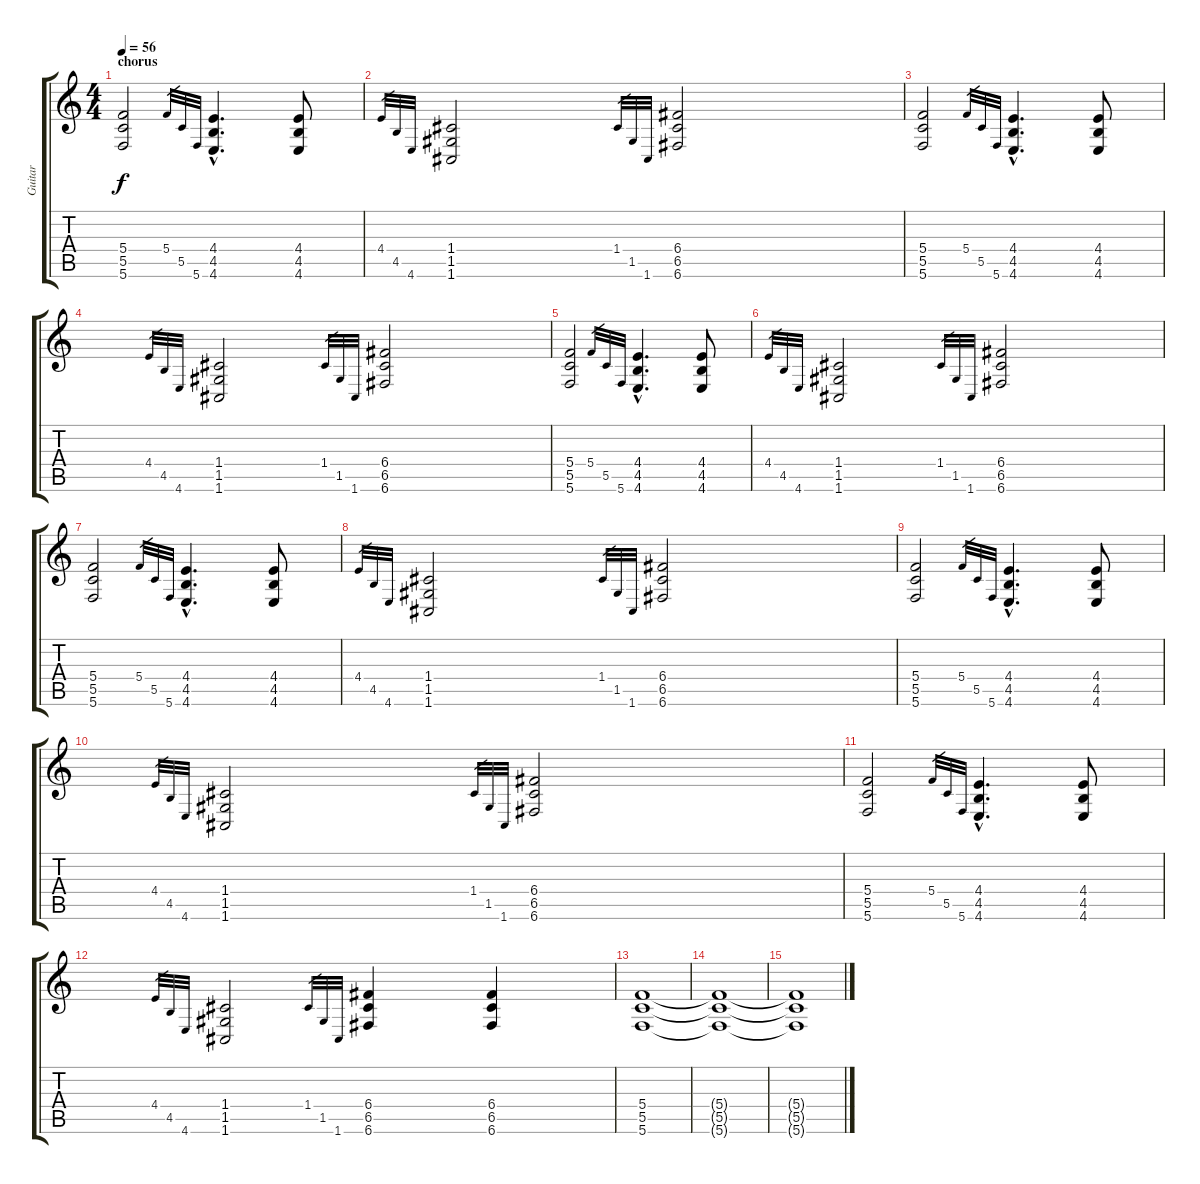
\track ("Guitar" "Guitar") {instrument distortionguitar}
\staff {score tabs}
\tuning (D4 A3 F3 C3 G2 C2) {hide}
\ts (4 4)
\section ("" "chorus")
\tempo 56
\clef g2
\ks c
(5.4 5.5 5.6).2{dy f} 5.4.32{gr} 5.5.32{gr} 5.6.32{gr} (4.4{hac} 4.5{hac} 4.6{hac}).4{d} (4.4 4.5 4.6).8 |
4.4.32{gr} 4.5.32{gr} 4.6.32{gr} (1.4 1.5 1.6).2 1.4.32{gr} 1.5.32{gr} 1.6.32{gr} (6.4 6.5 6.6).2 |
(5.4 5.5 5.6).2 5.4.32{gr} 5.5.32{gr} 5.6.32{gr} (4.4{hac} 4.5{hac} 4.6{hac}).4{d} (4.4 4.5 4.6).8 |
4.4.32{gr} 4.5.32{gr} 4.6.32{gr} (1.4 1.5 1.6).2 1.4.32{gr} 1.5.32{gr} 1.6.32{gr} (6.4 6.5 6.6).2 |
(5.4 5.5 5.6).2 5.4.32{gr} 5.5.32{gr} 5.6.32{gr} (4.4{hac} 4.5{hac} 4.6{hac}).4{d} (4.4 4.5 4.6).8 |
4.4.32{gr} 4.5.32{gr} 4.6.32{gr} (1.4 1.5 1.6).2 1.4.32{gr} 1.5.32{gr} 1.6.32{gr} (6.4 6.5 6.6).2 |
(5.4 5.5 5.6).2 5.4.32{gr} 5.5.32{gr} 5.6.32{gr} (4.4{hac} 4.5{hac} 4.6{hac}).4{d} (4.4 4.5 4.6).8 |
4.4.32{gr} 4.5.32{gr} 4.6.32{gr} (1.4 1.5 1.6).2 1.4.32{gr} 1.5.32{gr} 1.6.32{gr} (6.4 6.5 6.6).2 |
(5.4 5.5 5.6).2 5.4.32{gr} 5.5.32{gr} 5.6.32{gr} (4.4{hac} 4.5{hac} 4.6{hac}).4{d} (4.4 4.5 4.6).8 |
4.4.32{gr} 4.5.32{gr} 4.6.32{gr} (1.4 1.5 1.6).2 1.4.32{gr} 1.5.32{gr} 1.6.32{gr} (6.4 6.5 6.6).2 |
(5.4 5.5 5.6).2 5.4.32{gr} 5.5.32{gr} 5.6.32{gr} (4.4{hac} 4.5{hac} 4.6{hac}).4{d} (4.4 4.5 4.6).8 |
4.4.32{gr} 4.5.32{gr} 4.6.32{gr} (1.4 1.5 1.6).2 1.4.32{gr} 1.5.32{gr} 1.6.32{gr} (6.4 6.5 6.6).4 (6.4 6.5 6.6).4 |
(5.4 5.5 5.6).1{volume 0} |
(5.4{t} 5.5{t} 5.6{t}).1 |
(5.4{t} 5.5{t} 5.6{t}).1
